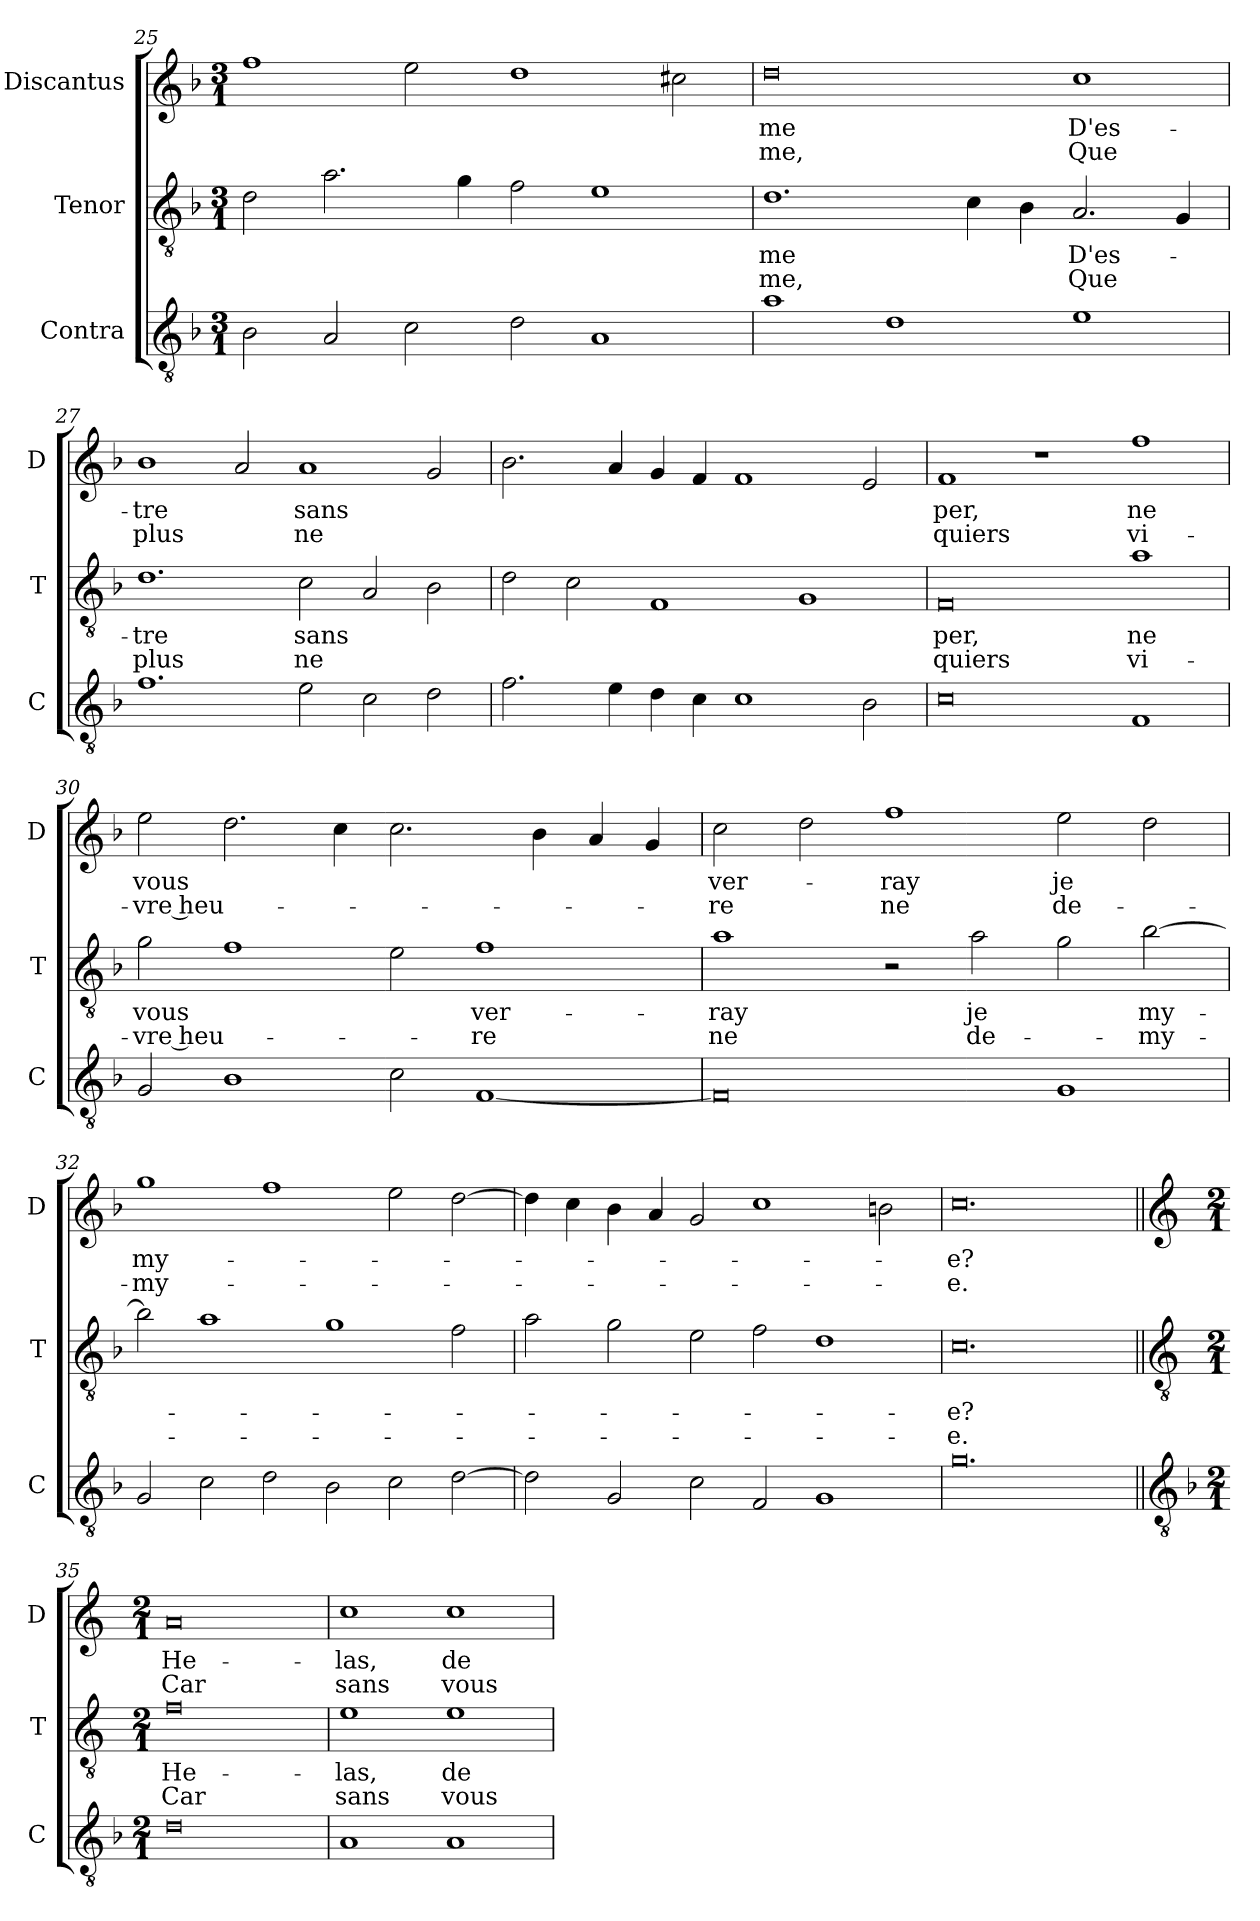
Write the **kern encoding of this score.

**kern	**kern	**text	**text	**kern	**text	**text
*part3	*part2	*part2	*part2	*part1	*part1	*part1
*staff3	*staff2	*staff2	*staff2	*staff1	*staff1	*staff1
*I"Contra	*I"Tenor	*	*	*I"Discantus	*	*
*I'C	*I'T	*	*	*I'D	*	*
*clefGv2	*clefGv2	*	*	*clefG2	*	*
*k[b-]	*k[b-]	*	*	*k[b-]	*	*
*M3/1	*M3/1	*	*	*M3/1	*	*
=25	=25	=25	=25	=25	=25	=25
2B-\	2d\	.	.	1ff	.	.
2A/	2.a\	.	.	.	.	.
2c\	.	.	.	2ee\	.	.
.	4g\	.	.	.	.	.
2d\	2f\	.	.	1dd	.	.
1A	1e	.	.	.	.	.
.	.	.	.	2cc#X\	.	.
=26	=26	=26	=26	=26	=26	=26
1a	1.d	-me	-me,	0dd	-me	-me,
1d	.	.	.	.	.	.
.	4c\	.	.	.	.	.
.	4B-\	.	.	.	.	.
1e	2.A/	D'es-	Que	1cc	D'es-	Que
.	4G/	.	.	.	.	.
=27	=27	=27	=27	=27	=27	=27
1.f	1.d	-tre	plus	1b-	-tre	plus
.	.	.	.	2a/	.	.
2e\	2c\	sans	ne	1a	sans	ne
2c\	2A/	.	.	.	.	.
2d\	2B-\	.	.	2g/	.	.
=28	=28	=28	=28	=28	=28	=28
2.f\	2d\	.	.	2.b-\	.	.
.	2c\	.	.	.	.	.
4e\	.	.	.	4a/	.	.
4d\	1F	.	.	4g/	.	.
4c\	.	.	.	4f/	.	.
1c	.	.	.	1f	.	.
.	1G	.	.	.	.	.
2B-\	.	.	.	2e/	.	.
=29	=29	=29	=29	=29	=29	=29
0c	0F	per,	quiers	1f	per,	quiers
.	.	.	.	1r	.	.
1F	1a	ne	vi-	1ff	ne	vi-
=30	=30	=30	=30	=30	=30	=30
2G/	2g\	vous	-vre heu-	2ee\	vous	-vre heu-
1B-	1f	.	.	2.dd\	.	.
.	.	.	.	4cc\	.	.
2c\	2e\	.	.	2.cc\	.	.
[1F	1f	ver-	-re	.	.	.
.	.	.	.	4b-\	.	.
.	.	.	.	4a/	.	.
.	.	.	.	4g/	.	.
=31	=31	=31	=31	=31	=31	=31
0F]	1a	-ray	ne	2cc\	ver-	-re
.	.	.	.	2dd\	.	.
.	2r	.	.	1ff	-ray	ne
.	2a\	je	de-	.	.	.
1G	2g\	.	.	2ee\	je	de-
.	[2b-\	my-	-my-	2dd\	.	.
=32	=32	=32	=32	=32	=32	=32
2G/	2b-\]	.	.	1gg	my-	-my-
2c\	1a	.	.	.	.	.
2d\	.	.	.	1ff	.	.
2B-\	1g	.	.	.	.	.
2c\	.	.	.	2ee\	.	.
[2d\	2f\	.	.	[2dd\	.	.
=33	=33	=33	=33	=33	=33	=33
2d\]	2a\	.	.	4dd\]	.	.
.	.	.	.	4cc\	.	.
2G/	2g\	.	.	4b-\	.	.
.	.	.	.	4a/	.	.
2c\	2e\	.	.	2g/	.	.
2F/	2f\	.	.	1cc	.	.
1G	1d	.	.	.	.	.
.	.	.	.	2bn\	.	.
=34	=34	=34	=34	=34	=34	=34
0.g	0.c	-e?	-e.	0.cc	-e?	-e.
!!LO:LB:g=z
=35||	=35||	=35||	=35||	=35||	=35||	=35||
*clefGv2	*clefGv2	*	*	*clefG2	*	*
*k[b-]	*k[]	*	*	*k[]	*	*
*M2/1	*M2/1	*	*	*M2/1	*	*
0d	0f	He-	Car	0a	He-	Car
=36	=36	=36	=36	=36	=36	=36
1A	1e	-las,	sans	1cc	-las,	sans
1A	1e	de	vous	1cc	de	vous
=	=	=	=	=	=	=
*-	*-	*-	*-	*-	*-	*-
